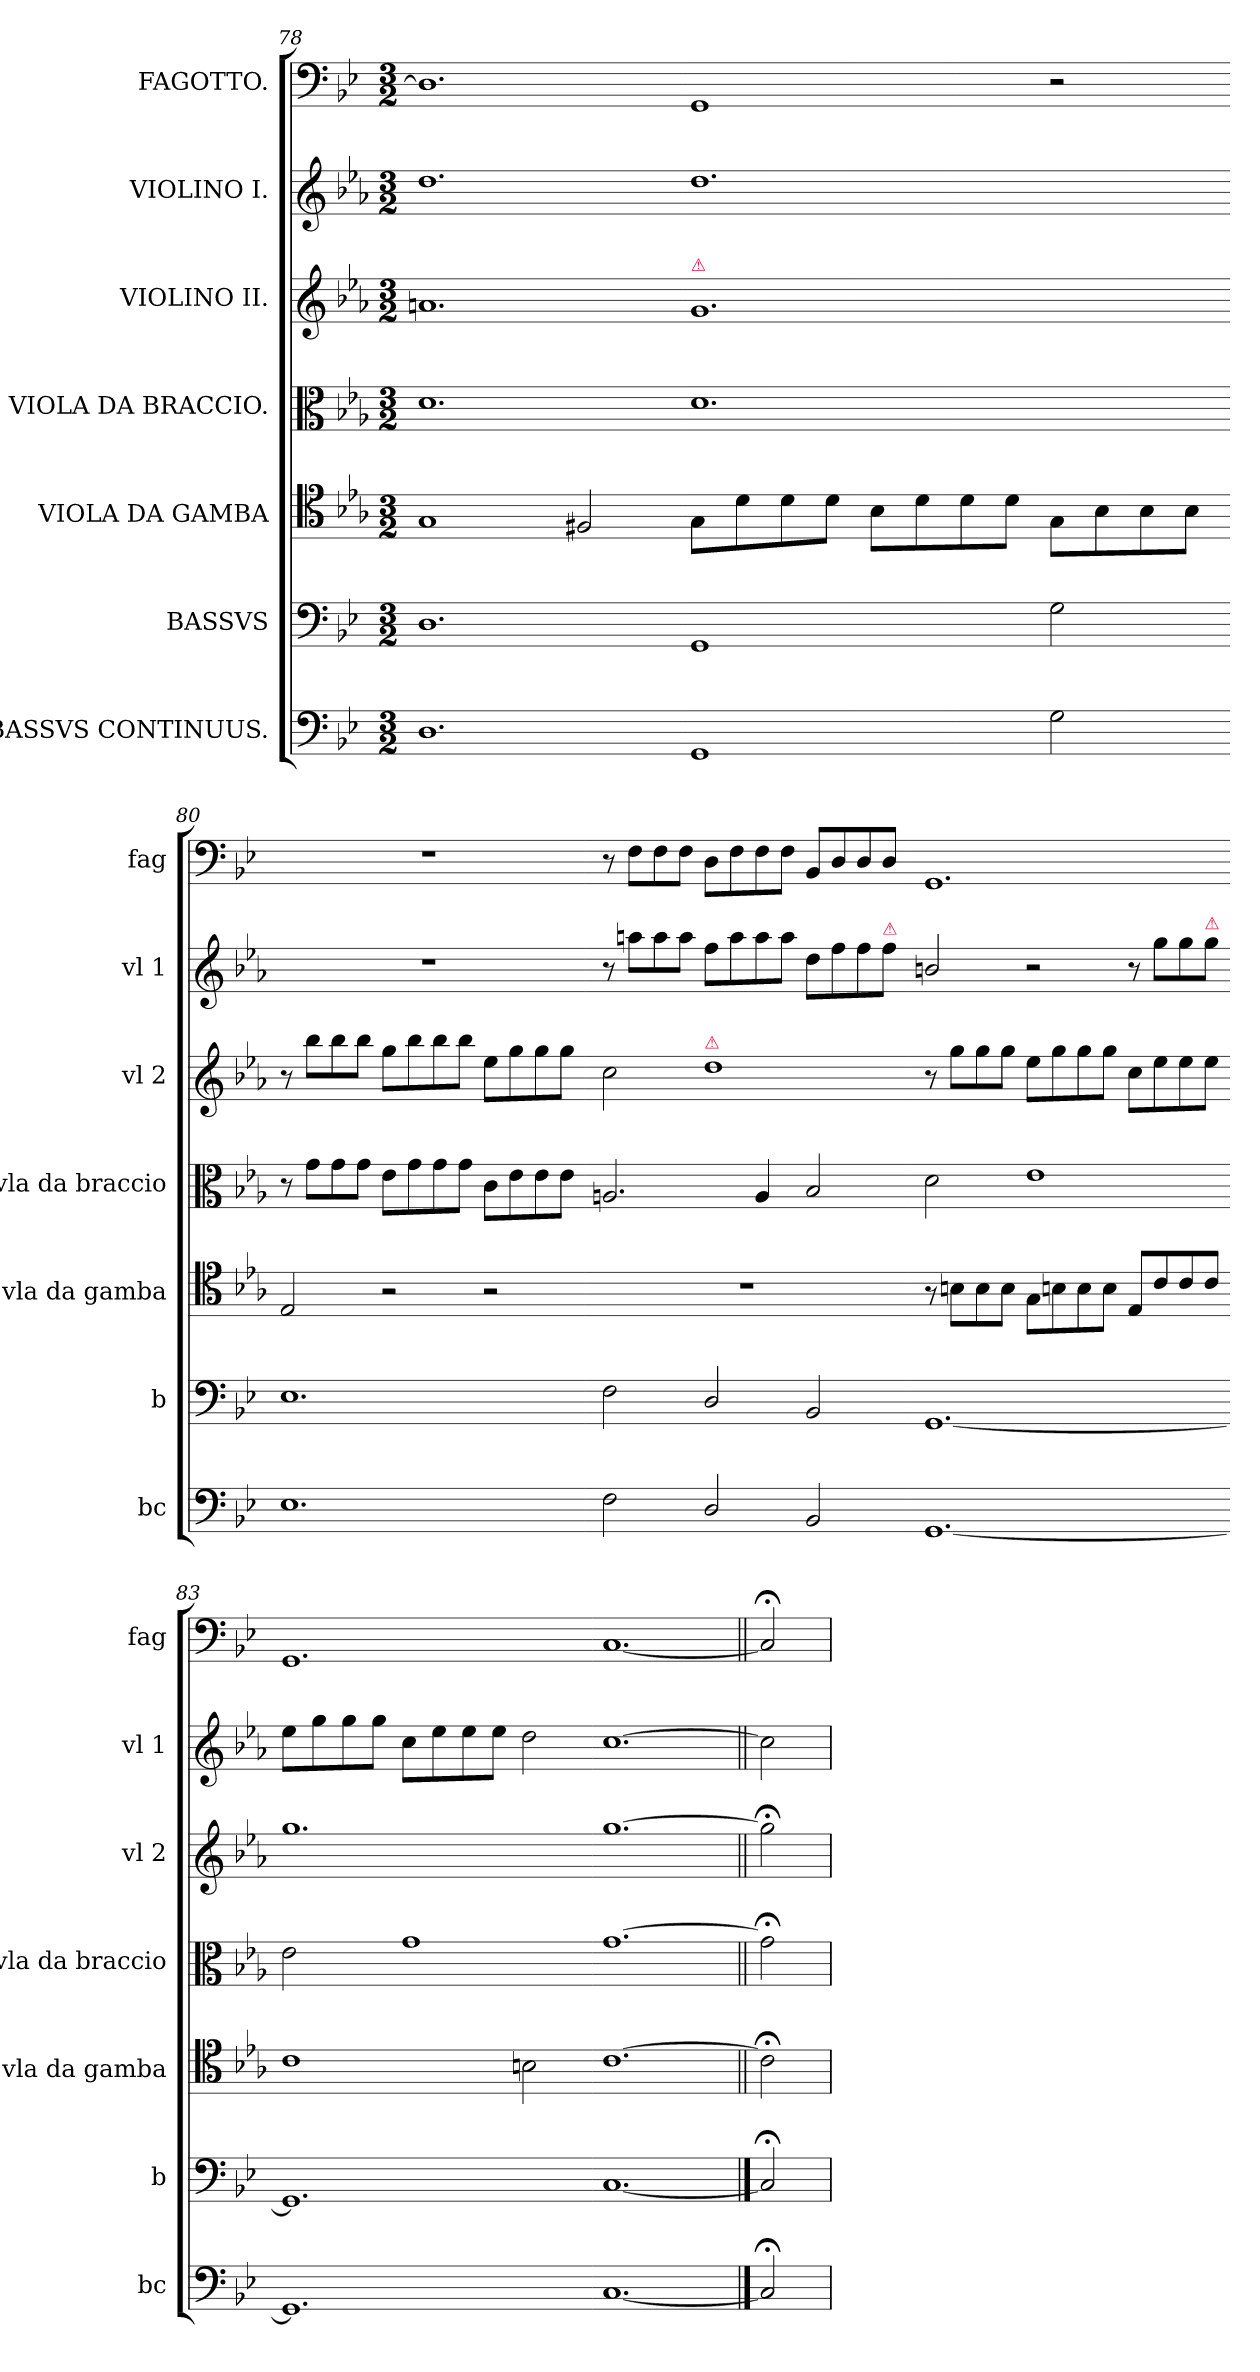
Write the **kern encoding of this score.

**kern	**kern	**kern	**kern	**kern	**kern	**kern
*part7	*part6	*part5	*part4	*part3	*part2	*part1
*staff7	*staff6	*staff5	*staff4	*staff3	*staff2	*staff1
*I"BASSVS CONTINUUS.	*I"BASSVS	*I"VIOLA DA GAMBA	*I"VIOLA DA BRACCIO.	*I"VIOLINO II.	*I"VIOLINO I.	*I"FAGOTTO.
*I'bc	*I'b	*I'vla da gamba	*I'vla da braccio	*I'vl 2	*I'vl 1	*I'fag
*clefF4	*clefF4	*clefC4	*clefC3	*clefG2	*clefG2	*clefF4
*k[b-e-]	*k[b-e-]	*k[b-e-a-]	*k[b-e-a-]	*k[b-e-a-]	*k[b-e-a-]	*k[b-e-]
*M3/2	*M3/2	*M3/2	*M3/2	*M3/2	*M3/2	*M3/2
=78	=78	=78	=78	=78	=78	=78
1.D	1.D	1G	1.d	1.a	1.dd	1.D]
.	.	2F#X/	.	.	.	.
=79-	=79-	=79-	=79-	=79-	=79-	=79-
!	!	!	!	!LO:TX:a:color=crimson:t=⚠	!	!
1GG	1GG	8G\L	1.d	1.g	1.dd	1GG
.	.	8d\	.	.	.	.
.	.	8d\	.	.	.	.
.	.	8d\J	.	.	.	.
.	.	8B-\L	.	.	.	.
.	.	8d\	.	.	.	.
.	.	8d\	.	.	.	.
.	.	8d\J	.	.	.	.
2G\	2G\	8G\L	.	.	.	2r
.	.	8B-\	.	.	.	.
.	.	8B-\	.	.	.	.
.	.	8B-\J	.	.	.	.
=80-	=80-	=80-	=80-	=80-	=80-	=80-
1.E-	1.E-	2E-/	8r	8r	1.r	1.r
.	.	.	8g\L	8bb-\L	.	.
.	.	.	8g\	8bb-\	.	.
.	.	.	8g\J	8bb-\J	.	.
.	.	2r	8e-\L	8gg\L	.	.
.	.	.	8g\	8bb-\	.	.
.	.	.	8g\	8bb-\	.	.
.	.	.	8g\J	8bb-\J	.	.
.	.	2r	8c\L	8ee-\L	.	.
.	.	.	8e-\	8gg\	.	.
.	.	.	8e-\	8gg\	.	.
.	.	.	8e-\J	8gg\J	.	.
=81-	=81-	=81-	=81-	=81-	=81-	=81-
2F\	2F\	1.r	2.A/	2cc\	8r	8r
.	.	.	.	.	8aa\L	8F\L
.	.	.	.	.	8aa\	8F\
.	.	.	.	.	8aa\J	8F\J
!	!	!	!	!LO:TX:a:color=crimson:t=⚠	!	!
2D/	2D/	.	.	1dd	8ff\L	8D\L
.	.	.	.	.	8aa\	8F\
.	.	.	4A/	.	8aa\	8F\
.	.	.	.	.	8aa\J	8F\J
2BB-/	2BB-/	.	2B-/	.	8dd\L	8BB-/L
.	.	.	.	.	8ff\	8D/
.	.	.	.	.	8ff\	8D/
!	!	!	!	!	!LO:TX:a:color=crimson:t=⚠	!
.	.	.	.	.	8ff\J	8D/J
=82-	=82-	=82-	=82-	=82-	=82-	=82-
[1.GG	[1.GG	8r	2d\	8r	2bn/	1.GG
.	.	8Bn\L	.	8gg\L	.	.
.	.	8B\	.	8gg\	.	.
.	.	8B\J	.	8gg\J	.	.
.	.	8G\L	1e-	8ee-\L	2r	.
.	.	8Bn\	.	8gg\	.	.
.	.	8B\	.	8gg\	.	.
.	.	8B\J	.	8gg\J	.	.
.	.	8E-/L	.	8cc\L	8r	.
.	.	8c/	.	8ee-\	8gg\L	.
.	.	8c/	.	8ee-\	8gg\	.
!	!	!	!	!	!LO:TX:a:color=crimson:t=⚠	!
.	.	8c/J	.	8ee-\J	8gg\J	.
=83-	=83-	=83-	=83-	=83-	=83-	=83-
1.GG]	1.GG]	1c	2e-\	1.gg	8ee-\L	1.GG
.	.	.	.	.	8gg\	.
.	.	.	.	.	8gg\	.
.	.	.	.	.	8gg\J	.
.	.	.	1g	.	8cc\L	.
.	.	.	.	.	8ee-\	.
.	.	.	.	.	8ee-\	.
.	.	.	.	.	8ee-\J	.
.	.	2Bn\	.	.	2dd\	.
=84-	=84-	=84-	=84-	=84-	=84-	=84-
[1.C	[1.C	[1.c	[1.g	[1.gg	[1.cc	[1.C
==85	==85	=85||	=85||	=85||	=85||	=85||
2C;<]	2C;<]	2c;]	2g;]	2gg;]	2cc]	2C;<]
=	=	=	=	=	=	=
*-	*-	*-	*-	*-	*-	*-
